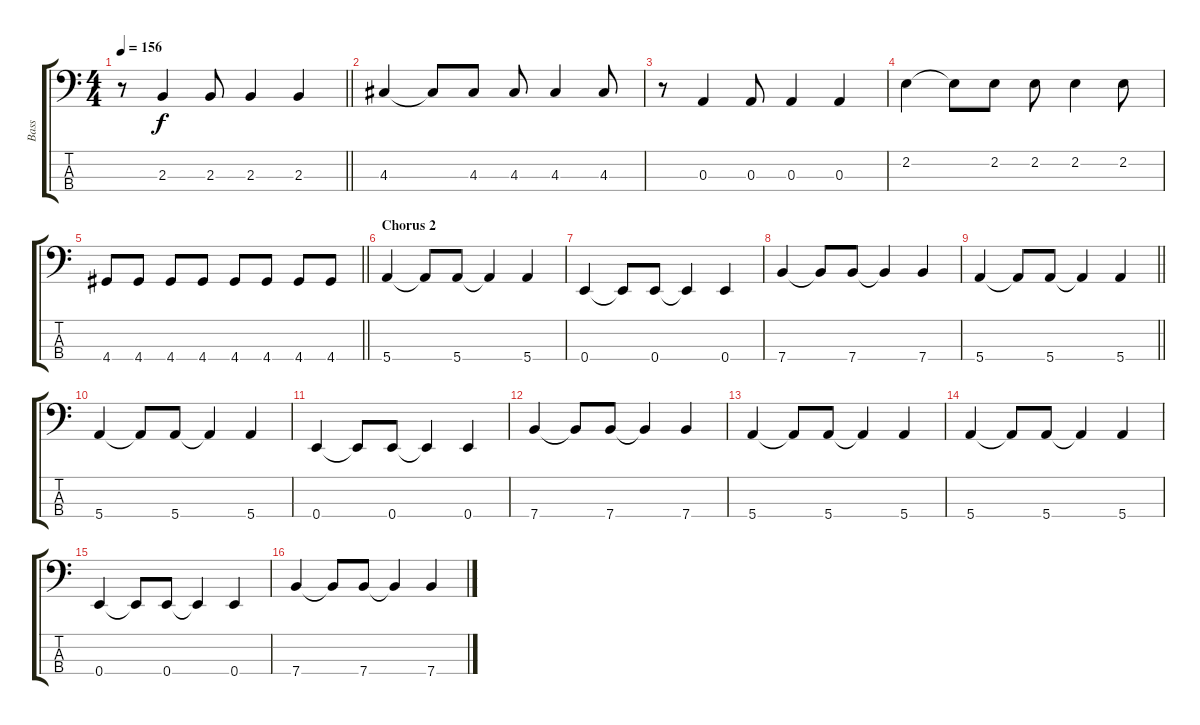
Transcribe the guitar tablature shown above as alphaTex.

\track ("Bass" "Bass") {instrument electricbasspick}
\staff {score tabs}
\tuning (G2 D2 A1 E1) {hide}
\ts (4 4)
\tempo 156
\clef f4
\barLineRight lightlight
\ks c
r.8{dy f} 2.3.4 2.3.8 2.3.4 2.3.4 |
4.3.4 4.3{t}.8 4.3.8 4.3.8 4.3.4 4.3.8 |
r.8 0.3.4 0.3.8 0.3.4 0.3.4 |
2.2.4 2.2{t}.8 2.2.8 2.2.8 2.2.4 2.2.8 |
\barLineRight lightlight
4.4.8 4.4.8 4.4.8 4.4.8 4.4.8 4.4.8 4.4.8 4.4.8 |
\section ("" "Chorus 2")
5.4.4 5.4{t}.8 5.4.8 5.4{t}.4 5.4.4 |
0.4.4 0.4{t}.8 0.4.8 0.4{t}.4 0.4.4 |
7.4.4 7.4{t}.8 7.4.8 7.4{t}.4 7.4.4 |
\barLineRight lightlight
5.4.4 5.4{t}.8 5.4.8 5.4{t}.4 5.4.4 |
5.4.4 5.4{t}.8 5.4.8 5.4{t}.4 5.4.4 |
0.4.4 0.4{t}.8 0.4.8 0.4{t}.4 0.4.4 |
7.4.4 7.4{t}.8 7.4.8 7.4{t}.4 7.4.4 |
5.4.4 5.4{t}.8 5.4.8 5.4{t}.4 5.4.4 |
5.4.4 5.4{t}.8 5.4.8 5.4{t}.4 5.4.4 |
0.4.4 0.4{t}.8 0.4.8 0.4{t}.4 0.4.4 |
7.4.4 7.4{t}.8 7.4.8 7.4{t}.4 7.4.4
